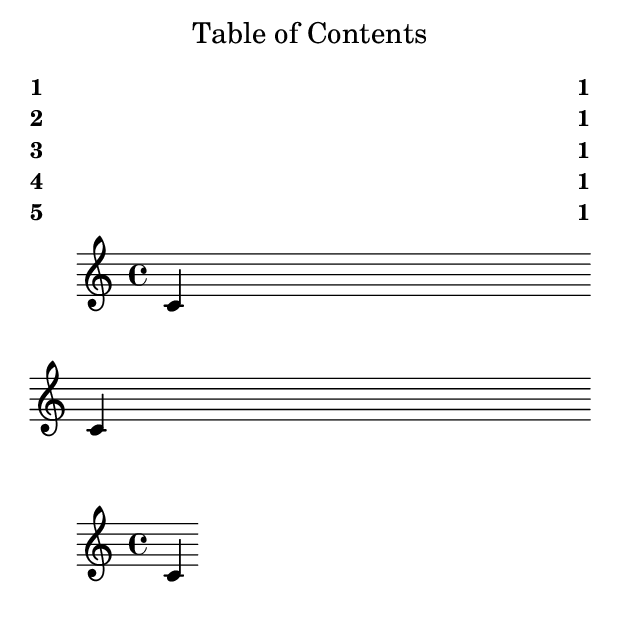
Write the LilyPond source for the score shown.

%% Generated by lilypond-book
%% Options: [exampleindent=10.16\mm,indent=0\mm,line-width=160\mm,paper-height=845.047\pt,paper-width=597.508\pt,papersize='(cons (* 597.508 pt) (* 845.047 pt))]
\include "lilypond-book-preamble.ly"


% ****************************************************************
% Start cut-&-pastable-section
% ****************************************************************

#(ly:set-option 'eps-box-padding 3.000000)



\paper {
  #(set-paper-size '(cons (* 597.508 pt) (* 845.047 pt)))
  indent = 0\mm
  line-width = 160\mm
  % offset the left padding, also add 1mm as lilypond creates cropped
  % images with a little space on the right
  line-width = #(- line-width (* mm  3.000000) (* mm 1))
}

\layout {
  
}




% ****************************************************************
% ly snippet:
% ****************************************************************
\sourcefilename "/lilypond-2.27.0/input/regression/toc-multiple-entries-on-same-page.ly"
\sourcefileline 0
\version "2.22.0"

\header {
  texidoc = "ToC items on the same page stay in the same order as PDF
bookmarks. (The order of ToC items and PDF bookmarks may differ in other
documents.)"
}

#(set-default-paper-size "a6")

\book {
  \markuplist \table-of-contents
  \score {
    {
      \tocItem \markup "1"
      \tocItem \markup "2"
      c'
      \break
      \tocItem \markup "3"
      c'
    }
  }
  \score {
    {
      \tocItem \markup "4"
      \tocItem \markup "5"
      c'
    }
  }
}



% ****************************************************************
% end ly snippet
% ****************************************************************
